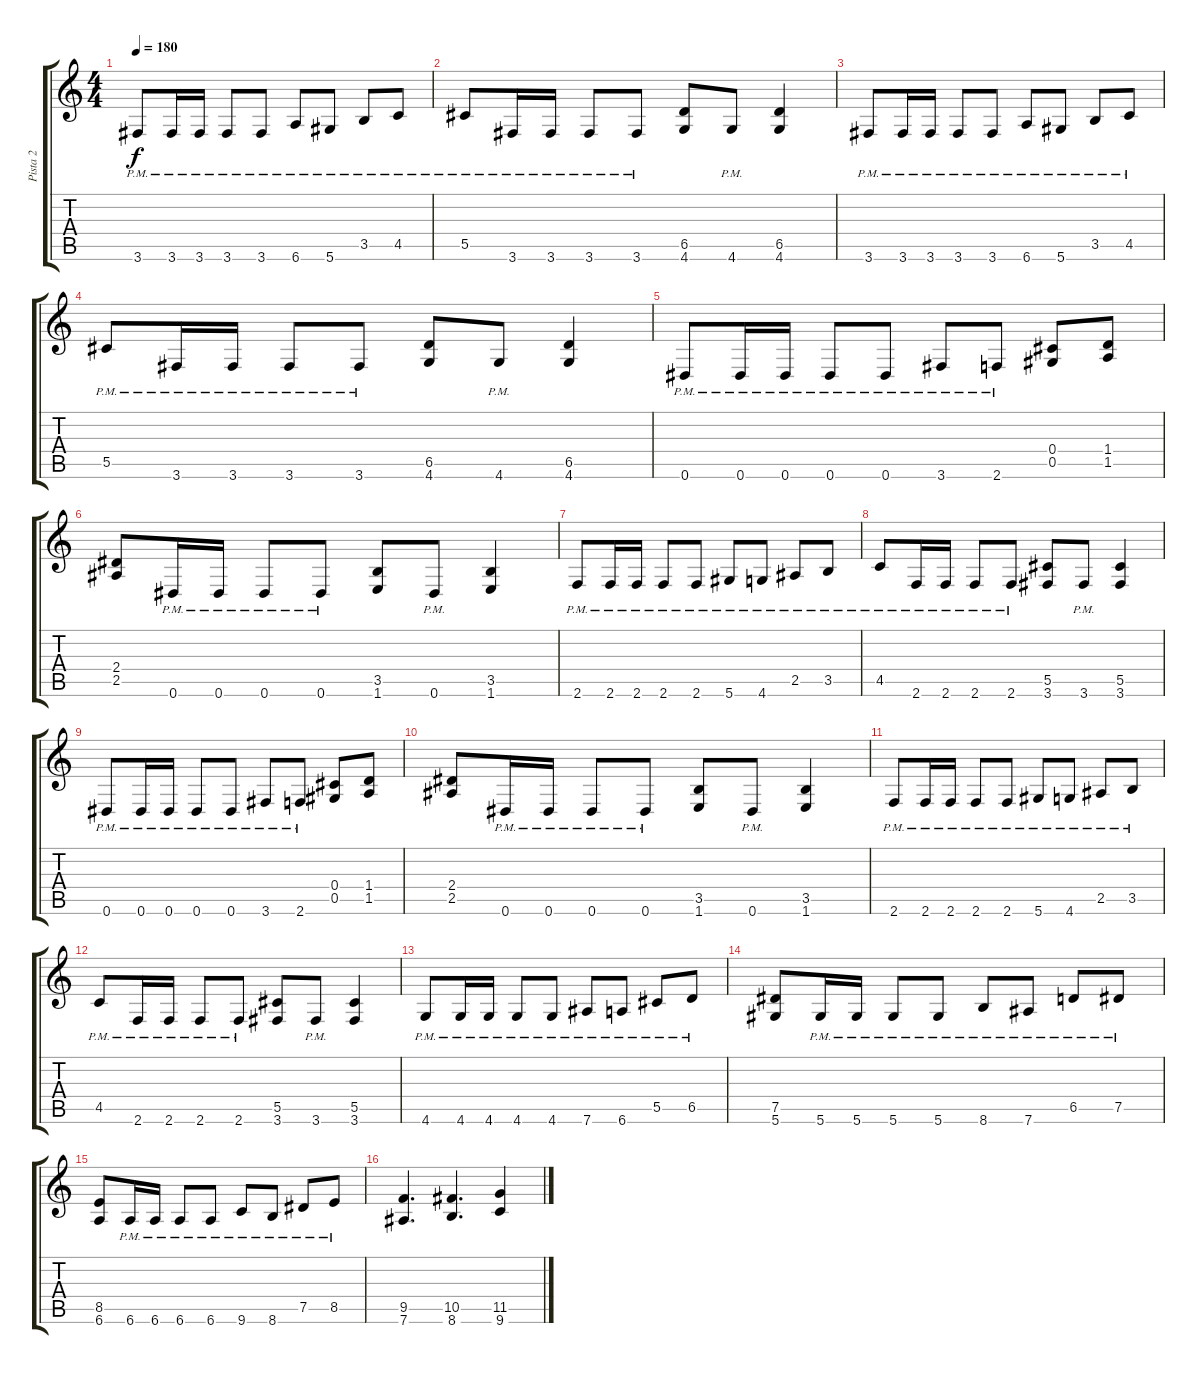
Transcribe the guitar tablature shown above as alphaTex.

\track ("Pista 2" "Pista 2") {instrument distortionguitar}
\staff {score tabs}
\tuning (Eb4 Bb3 Gb3 Db3 Ab2 Eb2) {hide}
\ts (4 4)
\tempo 180
\clef g2
\ks c
3.6{pm}.8{dy f} 3.6{pm}.16 3.6{pm}.16 3.6{pm}.8 3.6{pm}.8 6.6{pm}.8 5.6{pm}.8 3.5{pm}.8 4.5{pm}.8 |
5.5{pm}.8 3.6{pm}.16 3.6{pm}.16 3.6{pm}.8 3.6{pm}.8 (6.5 4.6).8 4.6{pm}.8 (6.5 4.6).4 |
3.6{pm}.8 3.6{pm}.16 3.6{pm}.16 3.6{pm}.8 3.6{pm}.8 6.6{pm}.8 5.6{pm}.8 3.5{pm}.8 4.5{pm}.8 |
5.5{pm}.8 3.6{pm}.16 3.6{pm}.16 3.6{pm}.8 3.6{pm}.8 (6.5 4.6).8 4.6{pm}.8 (6.5 4.6).4 |
0.6{pm}.8 0.6{pm}.16 0.6{pm}.16 0.6{pm}.8 0.6{pm}.8 3.6{pm}.8 2.6{pm}.8 (0.4 0.5).8 (1.4 1.5).8 |
(2.4 2.5).8 0.6{pm}.16 0.6{pm}.16 0.6{pm}.8 0.6{pm}.8 (3.5 1.6).8 0.6{pm}.8 (3.5 1.6).4 |
2.6{pm}.8 2.6{pm}.16 2.6{pm}.16 2.6{pm}.8 2.6{pm}.8 5.6{pm}.8 4.6{pm}.8 2.5{pm}.8 3.5{pm}.8 |
4.5{pm}.8 2.6{pm}.16 2.6{pm}.16 2.6{pm}.8 2.6{pm}.8 (5.5 3.6).8 3.6{pm}.8 (5.5 3.6).4 |
0.6{pm}.8 0.6{pm}.16 0.6{pm}.16 0.6{pm}.8 0.6{pm}.8 3.6{pm}.8 2.6{pm}.8 (0.4 0.5).8 (1.4 1.5).8 |
(2.4 2.5).8 0.6{pm}.16 0.6{pm}.16 0.6{pm}.8 0.6{pm}.8 (3.5 1.6).8 0.6{pm}.8 (3.5 1.6).4 |
2.6{pm}.8 2.6{pm}.16 2.6{pm}.16 2.6{pm}.8 2.6{pm}.8 5.6{pm}.8 4.6{pm}.8 2.5{pm}.8 3.5{pm}.8 |
4.5{pm}.8 2.6{pm}.16 2.6{pm}.16 2.6{pm}.8 2.6{pm}.8 (5.5 3.6).8 3.6{pm}.8 (5.5 3.6).4 |
4.6{pm}.8 4.6{pm}.16 4.6{pm}.16 4.6{pm}.8 4.6{pm}.8 7.6{pm}.8 6.6{pm}.8 5.5{pm}.8 6.5{pm}.8 |
(7.5 5.6).8 5.6{pm}.16 5.6{pm}.16 5.6{pm}.8 5.6{pm}.8 8.6{pm}.8 7.6{pm}.8 6.5{pm}.8 7.5{pm}.8 |
(8.5 6.6).8 6.6{pm}.16 6.6{pm}.16 6.6{pm}.8 6.6{pm}.8 9.6{pm}.8 8.6{pm}.8 7.5{pm}.8 8.5{pm}.8 |
(9.5 7.6).4{d} (10.5 8.6).4{d} (11.5 9.6).4
